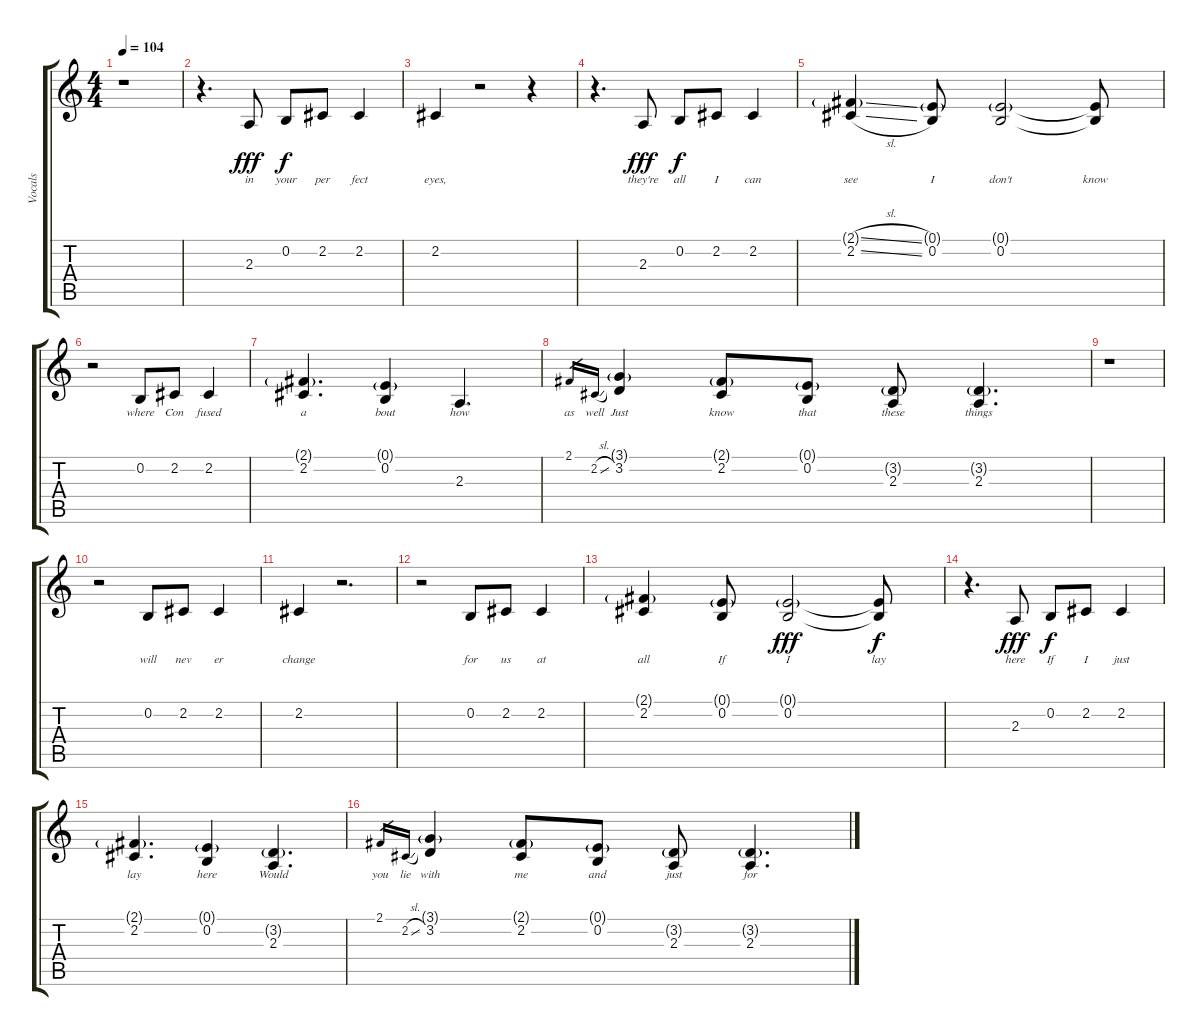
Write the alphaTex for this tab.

\track ("Vocals" "Vocals") {instrument altosax}
\staff {score tabs}
\tuning (E4 B3 G3 D3 A2 E2) {hide}
\ts (4 4)
\tempo 104
\clef g2
\ks c
r.1{dy f} |
r.4{d} 2.3.8{lyrics (0 "in") lyrics (1 "") lyrics (2 "") lyrics (3 "") lyrics (4 "") dy fff} 0.2.8{lyrics (0 "your") lyrics (1 "") lyrics (2 "") lyrics (3 "") lyrics (4 "") dy f} 2.2.8{lyrics (0 "per") lyrics (1 "") lyrics (2 "") lyrics (3 "") lyrics (4 "")} 2.2.4{lyrics (0 "fect") lyrics (1 "") lyrics (2 "") lyrics (3 "") lyrics (4 "")} |
2.2.4{lyrics (0 "eyes,") lyrics (1 "") lyrics (2 "") lyrics (3 "") lyrics (4 "")} r.2 r.4 |
r.4{d} 2.3.8{lyrics (0 "they're") lyrics (1 "") lyrics (2 "") lyrics (3 "") lyrics (4 "") dy fff} 0.2.8{lyrics (0 "all") lyrics (1 "") lyrics (2 "") lyrics (3 "") lyrics (4 "") dy f} 2.2.8{lyrics (0 "I") lyrics (1 "") lyrics (2 "") lyrics (3 "") lyrics (4 "")} 2.2.4{lyrics (0 "can") lyrics (1 "") lyrics (2 "") lyrics (3 "") lyrics (4 "")} |
(2.1{sl g} 2.2{sl}).4{lyrics (0 "see") lyrics (1 "") lyrics (2 "") lyrics (3 "") lyrics (4 "")} (0.1{g} 0.2).8{lyrics (0 "I") lyrics (1 "") lyrics (2 "") lyrics (3 "") lyrics (4 "")} (0.1{g} 0.2).2{lyrics (0 "don't") lyrics (1 "") lyrics (2 "") lyrics (3 "") lyrics (4 "")} (0.1{t} 0.2{t}).8{lyrics (0 "know") lyrics (1 "") lyrics (2 "") lyrics (3 "") lyrics (4 "")} |
r.2 0.2.8{lyrics (0 "where") lyrics (1 "") lyrics (2 "") lyrics (3 "") lyrics (4 "")} 2.2.8{lyrics (0 "Con") lyrics (1 "") lyrics (2 "") lyrics (3 "") lyrics (4 "")} 2.2.4{lyrics (0 "fused") lyrics (1 "") lyrics (2 "") lyrics (3 "") lyrics (4 "")} |
(2.1{g} 2.2).4{d lyrics (0 "a") lyrics (1 "") lyrics (2 "") lyrics (3 "") lyrics (4 "")} (0.1{g} 0.2).4{lyrics (0 "bout") lyrics (1 "") lyrics (2 "") lyrics (3 "") lyrics (4 "")} 2.3.4{d lyrics (0 "how") lyrics (1 "") lyrics (2 "") lyrics (3 "") lyrics (4 "")} |
2.1.16{lyrics (0 "as") lyrics (1 "") lyrics (2 "") lyrics (3 "") lyrics (4 "") gr} 2.2{sl}.16{lyrics (0 "well") lyrics (1 "") lyrics (2 "") lyrics (3 "") lyrics (4 "") gr} (3.1{g} 3.2).4{lyrics (0 "Just") lyrics (1 "") lyrics (2 "") lyrics (3 "") lyrics (4 "")} (2.1{g} 2.2).8{lyrics (0 "know") lyrics (1 "") lyrics (2 "") lyrics (3 "") lyrics (4 "")} (0.1{g} 0.2).8{lyrics (0 "that") lyrics (1 "") lyrics (2 "") lyrics (3 "") lyrics (4 "")} (3.2{g} 2.3).8{lyrics (0 "these") lyrics (1 "") lyrics (2 "") lyrics (3 "") lyrics (4 "")} (3.2{g} 2.3).4{d lyrics (0 "things") lyrics (1 "") lyrics (2 "") lyrics (3 "") lyrics (4 "")} |
r.1 |
r.2 0.2.8{lyrics (0 "will") lyrics (1 "") lyrics (2 "") lyrics (3 "") lyrics (4 "")} 2.2.8{lyrics (0 "nev") lyrics (1 "") lyrics (2 "") lyrics (3 "") lyrics (4 "")} 2.2.4{lyrics (0 "er") lyrics (1 "") lyrics (2 "") lyrics (3 "") lyrics (4 "")} |
2.2.4{lyrics (0 "change") lyrics (1 "") lyrics (2 "") lyrics (3 "") lyrics (4 "")} r.2{d} |
r.2 0.2.8{lyrics (0 "for") lyrics (1 "") lyrics (2 "") lyrics (3 "") lyrics (4 "")} 2.2.8{lyrics (0 "us") lyrics (1 "") lyrics (2 "") lyrics (3 "") lyrics (4 "")} 2.2.4{lyrics (0 "at") lyrics (1 "") lyrics (2 "") lyrics (3 "") lyrics (4 "")} |
(2.1{g} 2.2).4{lyrics (0 "all") lyrics (1 "") lyrics (2 "") lyrics (3 "") lyrics (4 "")} (0.1{g} 0.2).8{lyrics (0 "If") lyrics (1 "") lyrics (2 "") lyrics (3 "") lyrics (4 "")} (0.1{g} 0.2).2{lyrics (0 "I") lyrics (1 "") lyrics (2 "") lyrics (3 "") lyrics (4 "") dy fff} (0.1{t} 0.2{t}).8{lyrics (0 "lay") lyrics (1 "") lyrics (2 "") lyrics (3 "") lyrics (4 "") dy f} |
r.4{d} 2.3.8{lyrics (0 "here") lyrics (1 "") lyrics (2 "") lyrics (3 "") lyrics (4 "") dy fff} 0.2.8{lyrics (0 "If") lyrics (1 "") lyrics (2 "") lyrics (3 "") lyrics (4 "") dy f} 2.2.8{lyrics (0 "I") lyrics (1 "") lyrics (2 "") lyrics (3 "") lyrics (4 "")} 2.2.4{lyrics (0 "just") lyrics (1 "") lyrics (2 "") lyrics (3 "") lyrics (4 "")} |
(2.1{g} 2.2).4{d lyrics (0 "lay") lyrics (1 "") lyrics (2 "") lyrics (3 "") lyrics (4 "")} (0.1{g} 0.2).4{lyrics (0 "here") lyrics (1 "") lyrics (2 "") lyrics (3 "") lyrics (4 "")} (3.2{g} 2.3).4{d lyrics (0 "Would") lyrics (1 "") lyrics (2 "") lyrics (3 "") lyrics (4 "")} |
2.1.16{lyrics (0 "you") lyrics (1 "") lyrics (2 "") lyrics (3 "") lyrics (4 "") gr} 2.2{sl}.16{lyrics (0 "lie") lyrics (1 "") lyrics (2 "") lyrics (3 "") lyrics (4 "") gr} (3.1{g} 3.2).4{lyrics (0 "with") lyrics (1 "") lyrics (2 "") lyrics (3 "") lyrics (4 "")} (2.1{g} 2.2).8{lyrics (0 "me") lyrics (1 "") lyrics (2 "") lyrics (3 "") lyrics (4 "")} (0.1{g} 0.2).8{lyrics (0 "and") lyrics (1 "") lyrics (2 "") lyrics (3 "") lyrics (4 "")} (3.2{g} 2.3).8{lyrics (0 "just") lyrics (1 "") lyrics (2 "") lyrics (3 "") lyrics (4 "")} (3.2{g} 2.3).4{d lyrics (0 "for") lyrics (1 "") lyrics (2 "") lyrics (3 "") lyrics (4 "")}
